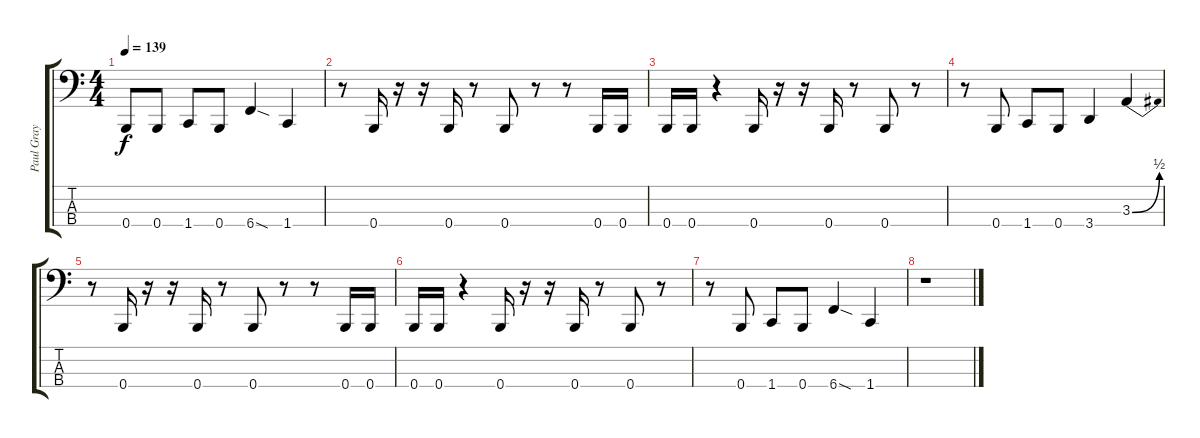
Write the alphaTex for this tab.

\track ("Paul Gray" "Paul Gray") {instrument electricbasspick}
\staff {score tabs}
\tuning (E2 B1 Gb1 B0) {hide}
\ts (4 4)
\tempo 139
\clef f4
\ks c
0.4{t}.8{dy f} 0.4.8 1.4.8 0.4.8 6.4{sod}.4 1.4.4 |
r.8 0.4.16 r.16 r.16 0.4.16 r.8 0.4.8 r.8 r.8 0.4.16 0.4.16 |
0.4.16 0.4.16 r.4 0.4.16 r.16 r.16 0.4.16 r.8 0.4.8 r.8 |
r.8 0.4.8 1.4.8 0.4.8 3.4.4 3.3{be (bend 0 0 60 2)}.4 |
r.8 0.4.16 r.16 r.16 0.4.16 r.8 0.4.8 r.8 r.8 0.4.16 0.4.16 |
0.4.16 0.4.16 r.4 0.4.16 r.16 r.16 0.4.16 r.8 0.4.8 r.8 |
r.8 0.4.8 1.4.8 0.4.8 6.4{sod}.4 1.4.4 |
r.1
